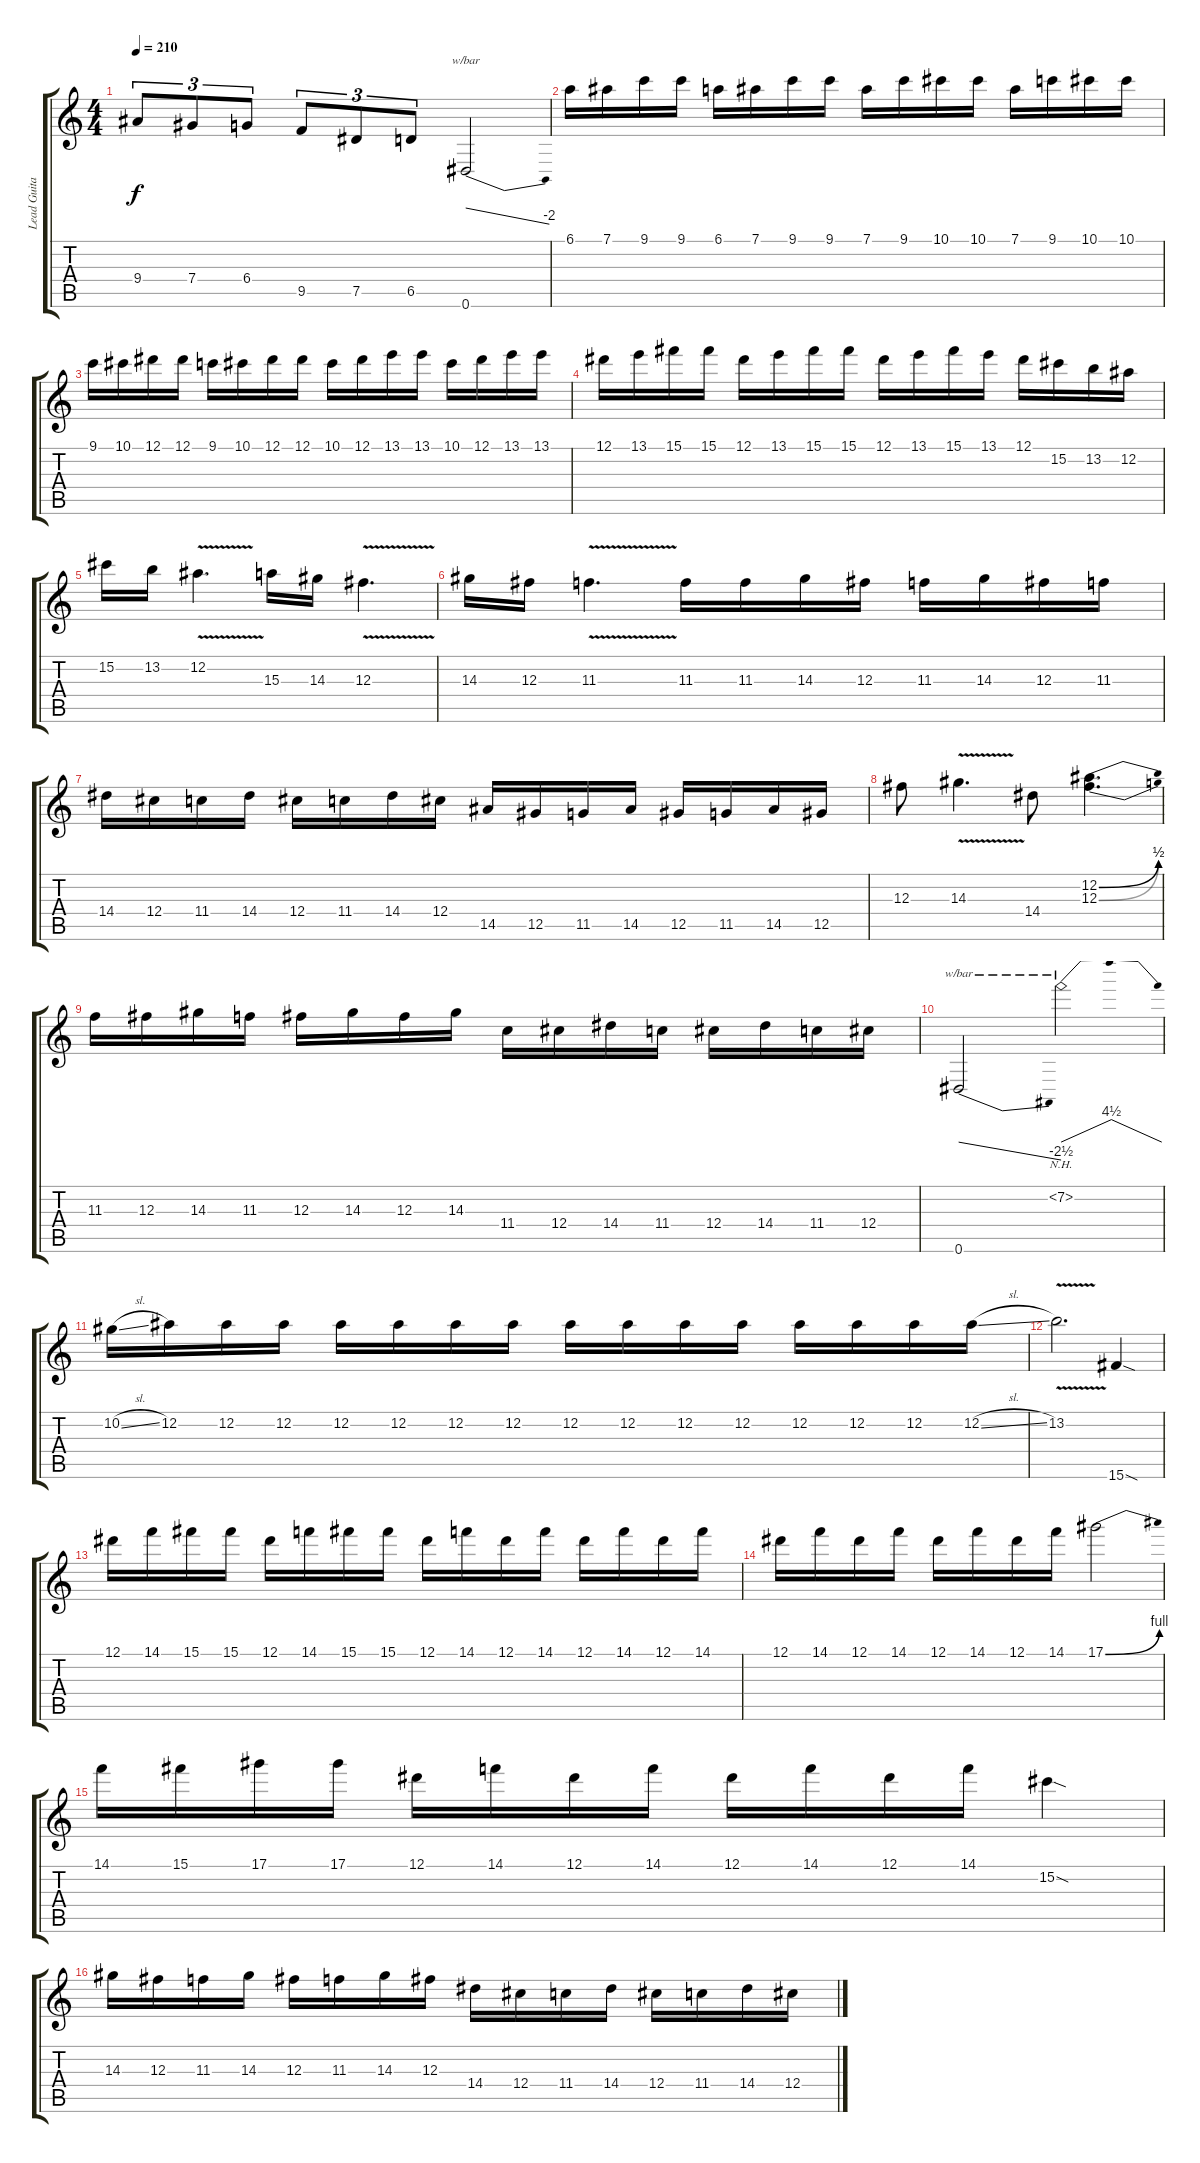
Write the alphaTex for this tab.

\track ("Lead Guitar" "Lead Guita") {instrument distortionguitar}
\staff {score tabs}
\tuning (Eb4 Bb3 Gb3 Db3 Ab2 Eb2) {hide}
\ts (4 4)
\tempo 210
\clef g2
\ks c
9.4.8{tu (3 2) dy f} 7.4.8{tu (3 2)} 6.4.8{tu (3 2)} 9.5.8{tu (3 2)} 7.5.8{tu (3 2)} 6.5.8{tu (3 2)} 0.6.2{tbe (dive default 0 0 60 -8)} |
6.1.16 7.1.16 9.1.16 9.1.16 6.1.16 7.1.16 9.1.16 9.1.16 7.1.16 9.1.16 10.1.16 10.1.16 7.1.16 9.1.16 10.1.16 10.1.16 |
9.1.16 10.1.16 12.1.16 12.1.16 9.1.16 10.1.16 12.1.16 12.1.16 10.1.16 12.1.16 13.1.16 13.1.16 10.1.16 12.1.16 13.1.16 13.1.16 |
12.1.16 13.1.16 15.1.16 15.1.16 12.1.16 13.1.16 15.1.16 15.1.16 12.1.16 13.1.16 15.1.16 13.1.16 12.1.16 15.2.16 13.2.16 12.2.16 |
15.2.16 13.2.16 12.2{v}.4{d} 15.3.16 14.3.16 12.3{v}.4{d} |
14.3.16 12.3.16 11.3{v}.4{d} 11.3.16 11.3.16 14.3.16 12.3.16 11.3.16 14.3.16 12.3.16 11.3.16 |
14.4.16 12.4.16 11.4.16 14.4.16 12.4.16 11.4.16 14.4.16 12.4.16 14.5.16 12.5.16 11.5.16 14.5.16 12.5.16 11.5.16 14.5.16 12.5.16 |
12.3.8 14.3{v}.4{d} 14.4.8 (12.2{be (bend 0 0 60 2)} 12.3{be (bend 0 0 60 2)}).4{d} |
11.3.16 12.3.16 14.3.16 11.3.16 12.3.16 14.3.16 12.3.16 14.3.16 11.4.16 12.4.16 14.4.16 11.4.16 12.4.16 14.4.16 11.4.16 12.4.16 |
0.6.2{tbe (dive default 0 0 60 -10)} 7.2{nh}.2{tbe (dip default 0 0 30 18 60 0)} |
10.2{sl}.16 12.2.16 12.2.16 12.2.16 12.2.16 12.2.16 12.2.16 12.2.16 12.2.16 12.2.16 12.2.16 12.2.16 12.2.16 12.2.16 12.2.16 12.2{sl}.16 |
13.2{v}.2{d} 15.6{sod}.4 |
12.1.16 14.1.16 15.1.16 15.1.16 12.1.16 14.1.16 15.1.16 15.1.16 12.1.16 14.1.16 12.1.16 14.1.16 12.1.16 14.1.16 12.1.16 14.1.16 |
12.1.16 14.1.16 12.1.16 14.1.16 12.1.16 14.1.16 12.1.16 14.1.16 17.1{be (bend 0 0 60 4)}.2 |
14.1.16 15.1.16 17.1.16 17.1.16 12.1.16 14.1.16 12.1.16 14.1.16 12.1.16 14.1.16 12.1.16 14.1.16 15.2{sod}.4 |
14.3.16 12.3.16 11.3.16 14.3.16 12.3.16 11.3.16 14.3.16 12.3.16 14.4.16 12.4.16 11.4.16 14.4.16 12.4.16 11.4.16 14.4.16 12.4.16
